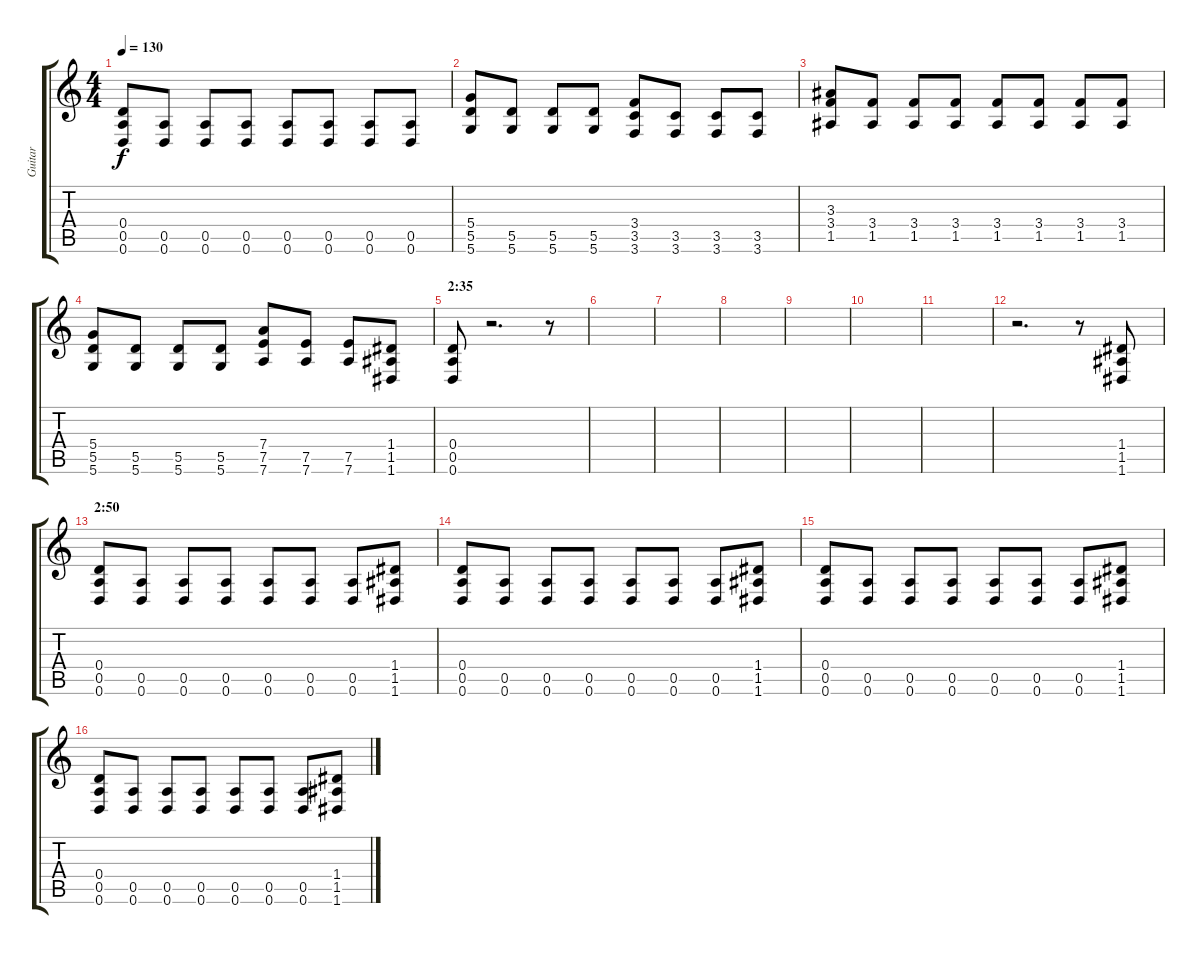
\track ("Guitar" "Guitar") {instrument distortionguitar}
\staff {score tabs}
\tuning (E4 B3 G3 D3 A2 D2) {hide}
\ts (4 4)
\tempo 130
\clef g2
\ks c
(0.4 0.5 0.6).8{dy f} (0.5 0.6).8 (0.5 0.6).8 (0.5 0.6).8 (0.5 0.6).8 (0.5 0.6).8 (0.5 0.6).8 (0.5 0.6).8 |
(5.4 5.5 5.6).8 (5.5 5.6).8 (5.5 5.6).8 (5.5 5.6).8 (3.4 3.5 3.6).8 (3.5 3.6).8 (3.5 3.6).8 (3.5 3.6).8 |
(3.3 3.4 1.5).8 (3.4 1.5).8 (3.4 1.5).8 (3.4 1.5).8 (3.4 1.5).8 (3.4 1.5).8 (3.4 1.5).8 (3.4 1.5).8 |
(5.4 5.5 5.6).8 (5.5 5.6).8 (5.5 5.6).8 (5.5 5.6).8 (7.4 7.5 7.6).8 (7.5 7.6).8 (7.5 7.6).8 (1.4 1.5 1.6).8 |
\section ("" "2:35")
(0.4 0.5 0.6).8 r.2{d} r.8 |
|
|
|
|
|
|
r.2{d} r.8 (1.4 1.5 1.6).8 |
\section ("" "2:50")
(0.4 0.5 0.6).8 (0.5 0.6).8 (0.5 0.6).8 (0.5 0.6).8 (0.5 0.6).8 (0.5 0.6).8 (0.5 0.6).8 (1.4 1.5 1.6).8 |
(0.4 0.5 0.6).8 (0.5 0.6).8 (0.5 0.6).8 (0.5 0.6).8 (0.5 0.6).8 (0.5 0.6).8 (0.5 0.6).8 (1.4 1.5 1.6).8 |
(0.4 0.5 0.6).8 (0.5 0.6).8 (0.5 0.6).8 (0.5 0.6).8 (0.5 0.6).8 (0.5 0.6).8 (0.5 0.6).8 (1.4 1.5 1.6).8 |
(0.4 0.5 0.6).8 (0.5 0.6).8 (0.5 0.6).8 (0.5 0.6).8 (0.5 0.6).8 (0.5 0.6).8 (0.5 0.6).8 (1.4 1.5 1.6).8
